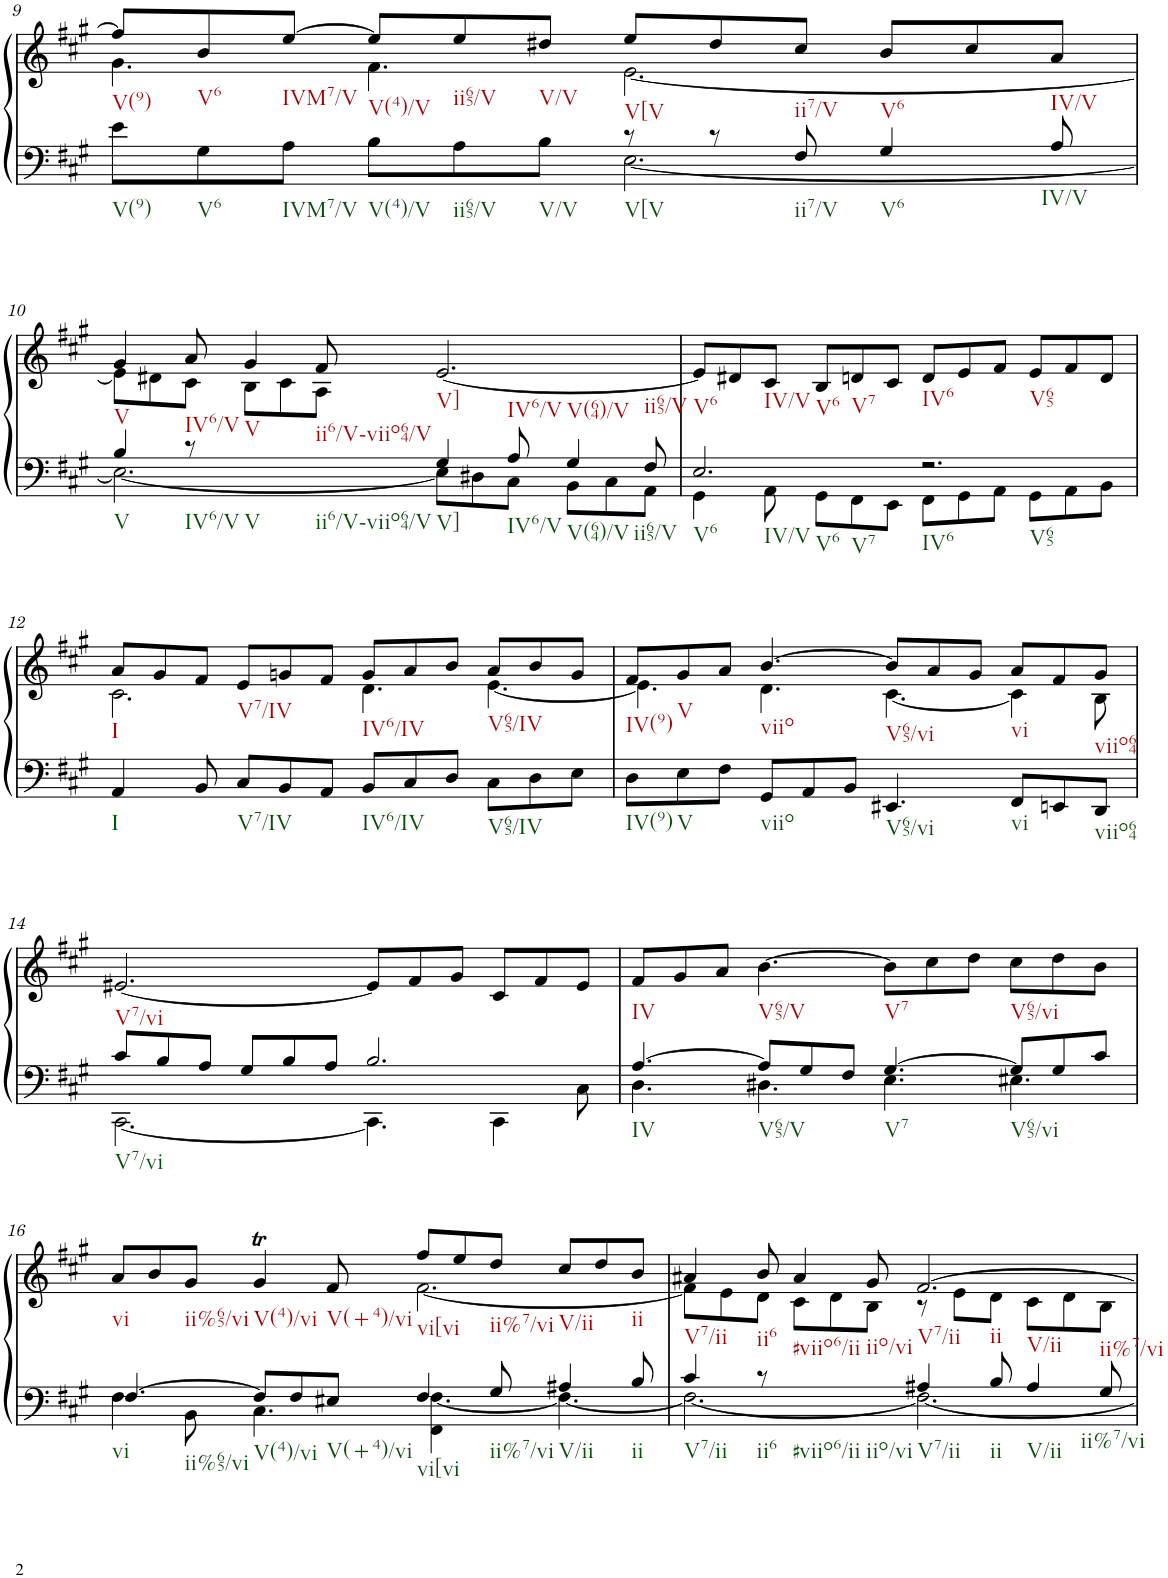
**kern	**kern
*part1	*part1
*staff2	*staff1
*I"unbenannt1	*
!!LO:PB:g=z
*clefF4	*clefG2
*k[f#c#g#]	*k[f#c#g#]
*M12/8	*M12/8
=9	=9
*^	*^
8e\L	2.ryy	8ff#/L]	4.g#\
8G#\	.	8b/	.
8A\J	.	[8ee/J	.
8B\L	.	8ee/L]	4.f#\
8A\	.	8ee/	.
8B\J	.	8dd#X/J	.
8r	[2.E\	8ee/L	[2.e\
8r	.	8dd#/	.
8F#/	.	8cc#/J	.
4G#/	.	8b/L	.
.	.	8cc#/	.
8A/	.	8a/J	.
!!LO:LB:g=z	!!
=10	=10	=10	=10
4B/	2.E\_	4g#/	8e\L]
.	.	.	8d#X\
8r	.	8a/	8c#\J
8ryy	.	4g#/	8B\L
4ryy	.	.	8c#\
.	.	8f#/	8A\J
4G#/	8E\L]	[2.e/	2.ryy
.	8D#X\	.	.
8A/	8C#\J	.	.
4G#/	8BB\L	.	.
.	8C#\	.	.
8F#/	8AA\J	.	.
*	*	*v	*v
=11	=11	=11
2.E/	4GG#\	8e/L]
.	.	8d#X/
.	8AA\	8c#/J
.	8GG#\L	8B/L
.	8FF#\	8dn/
.	8EE\J	8c#/J
2.r	8FF#\L	8d/L
.	8GG#\	8e/
.	8AA\J	8f#/J
.	8GG#\L	8e/L
.	8AA\	8f#/
.	8BB\J	8d/J
*v	*v	*
!!LO:LB:g=z
=12	=12
*	*^
4AA/	8a/L	2.c#\
.	8g#/	.
8BB/	8f#/J	.
8C#/L	8e/L	.
8BB/	8gn/	.
8AA/J	8f#/J	.
8BB/L	8g/L	4.d\
8C#/	8a/	.
8D/J	8b/J	.
8C#\L	8a/L	[4.e\
8D\	8b/	.
8E\J	8g/J	.
=13	=13	=13
8D\L	8f#/L	4.e\]
8E\	8g#/	.
8F#\J	8a/J	.
8GG#/L	[4.b/	4.d\
8AA/	.	.
8BB/J	.	.
4.EE#X/	8b/L]	[4.c#\
.	8a/	.
.	8g#/J	.
8FF#/L	8a/L	4c#\]
8EEn/	8f#/	.
8DD/J	8g#/J	8B\
*	*v	*v
!!LO:LB:g=z
=14	=14
*^	*
8c#/L	[2.CC#\	[2.e#X/
8B/	.	.
8A/J	.	.
8G#/L	.	.
8B/	.	.
8A/J	.	.
2.B/	4.CC#\]	8e#/L]
.	.	8f#/
.	.	8g#/J
.	4CC#\	8c#/L
.	.	8f#/
.	8C#\	8e#/J
=15	=15	=15
[4.A/	4.D\	8f#/L
.	.	8g#/
.	.	8a/J
8A/L]	4.D#X\	[4.b\
8G#/	.	.
8F#/J	.	.
[4.G#/	4.E\	8b\L]
.	.	8cc#\
.	.	8dd\J
8G#/L]	4.E#X\	8cc#\L
8G#/	.	8dd\
8c#/J	.	8b\J
!!LO:LB:g=z
=16	=16	=16
*	*^	*^
[4.F#/	4F#\	2.ryy	8a/L	2.ryy
.	.	.	8b/	.
.	8BB\	.	8g#/J	.
8F#/L]	4.C#\	.	4g#t/	.
8F#/	.	.	.	.
8E#X/J	.	.	8f#/	.
4F#/	[4.F#\	4FF#\	8ff#/L	[2.f#\
.	.	.	8ee/	.
8G#/	.	2ryy	8dd/J	.
4A#X/	4.F#\_	.	8cc#/L	.
.	.	.	8dd/	.
8B/	.	.	8b/J	.
*	*v	*v	*	*
=17	=17	=17	=17
4c#/	2.F#\_	4a#X/	8f#\L]
.	.	.	8e\
8r	.	8b/	8d\J
8ryy	.	4a#/	8c#\L
4ryy	.	.	8d\
.	.	8g#/	8B\J
4A#X/	2.F#\_	[2.f#/	8r
.	.	.	8e\L
8B/	.	.	8d\J
4A#/	.	.	8c#\L
.	.	.	8d\
8G#/	.	.	8B\J
*v	*v	*	*
*	*v	*v
=	=
*-	*-
